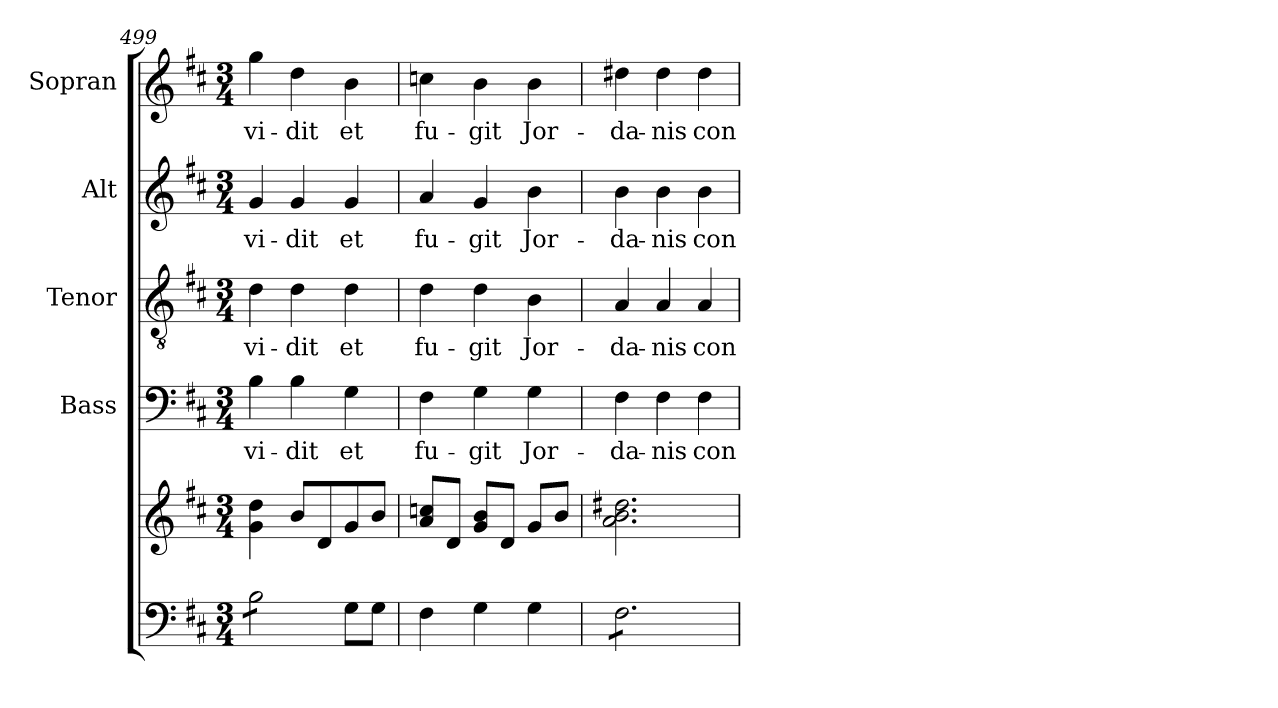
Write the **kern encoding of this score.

**kern	**kern	**kern	**text	**kern	**text	**kern	**text	**kern	**text
*part5	*part5	*part4	*part4	*part3	*part3	*part2	*part2	*part1	*part1
*staff6	*staff5	*staff4	*staff4	*staff3	*staff3	*staff2	*staff2	*staff1	*staff1
*	*	*I"Bass	*	*I"Tenor	*	*I"Alt	*	*I"Sopran	*
*	*	*I'B.	*	*I'T.	*	*I'A.	*	*I'S.	*
*clefF4	*clefG2	*clefF4	*	*clefGv2	*	*clefG2	*	*clefG2	*
*k[f#c#]	*k[f#c#]	*k[f#c#]	*	*k[f#c#]	*	*k[f#c#]	*	*k[f#c#]	*
*D:	*D:	*D:	*	*D:	*	*D:	*	*D:	*
*M3/4	*M3/4	*M3/4	*	*M3/4	*	*M3/4	*	*M3/4	*
=499	=499	=499	=499	=499	=499	=499	=499	=499	=499
!	!	!	!LO:LY:b	!	!LO:LY:b	!	!LO:LY:b	!	!LO:LY:b
*tremolo	*	*	*	*	*	*	*	*	*
8B\L	4g\ 4dd\	4B\	vi-	4d\	vi-	4g/	vi-	4gg\	vi-
8B\	.	.	.	.	.	.	.	.	.
!	!	!	!LO:LY:b	!	!LO:LY:b	!	!LO:LY:b	!	!LO:LY:b
8B\	8b/L	4B\	-dit	4d\	-dit	4g/	-dit	4dd\	-dit
8B\J	8d/	.	.	.	.	.	.	.	.
*Xtremolo	*	*	*	*	*	*	*	*	*
!	!	!	!LO:LY:b	!	!LO:LY:b	!	!LO:LY:b	!	!LO:LY:b
8G\L	8g/	4G\	et	4d\	et	4g/	et	4b\	et
8G\J	8b/J	.	.	.	.	.	.	.	.
=500	=500	=500	=500	=500	=500	=500	=500	=500	=500
!	!	!	!LO:LY:b	!	!LO:LY:b	!	!LO:LY:b	!	!LO:LY:b
4F#\	8a/ 8ccn/L	4F#\	fu-	4d\	fu-	4a/	fu-	4ccn\	fu-
.	8d/J	.	.	.	.	.	.	.	.
!	!	!	!LO:LY:b	!	!LO:LY:b	!	!LO:LY:b	!	!LO:LY:b
4G\	8g/ 8b/L	4G\	-git	4d\	-git	4g/	-git	4b\	-git
.	8d/J	.	.	.	.	.	.	.	.
!	!	!	!LO:LY:b	!	!LO:LY:b	!	!LO:LY:b	!	!LO:LY:b
4G\	8g/L	4G\	Jor-	4B\	Jor-	4b\	Jor-	4b\	Jor-
.	8b/J	.	.	.	.	.	.	.	.
=501	=501	=501	=501	=501	=501	=501	=501	=501	=501
!	!	!	!LO:LY:b	!	!LO:LY:b	!	!LO:LY:b	!	!LO:LY:b
*tremolo	*	*	*	*	*	*	*	*	*
8F#\L	2.a\ 2.b\ 2.dd#X\	4F#\	-da-	4A/	-da-	4b\	-da-	4dd#X\	-da-
8F#\	.	.	.	.	.	.	.	.	.
!	!	!	!LO:LY:b	!	!LO:LY:b	!	!LO:LY:b	!	!LO:LY:b
8F#\	.	4F#\	-nis	4A/	-nis	4b\	-nis	4dd#\	-nis
8F#\	.	.	.	.	.	.	.	.	.
!	!	!	!LO:LY:b	!	!LO:LY:b	!	!LO:LY:b	!	!LO:LY:b
8F#\	.	4F#\	con-	4A/	con-	4b\	con-	4dd#\	con-
8F#\J	.	.	.	.	.	.	.	.	.
*Xtremolo	*	*	*	*	*	*	*	*	*
=	=	=	=	=	=	=	=	=	=
*-	*-	*-	*-	*-	*-	*-	*-	*-	*-
